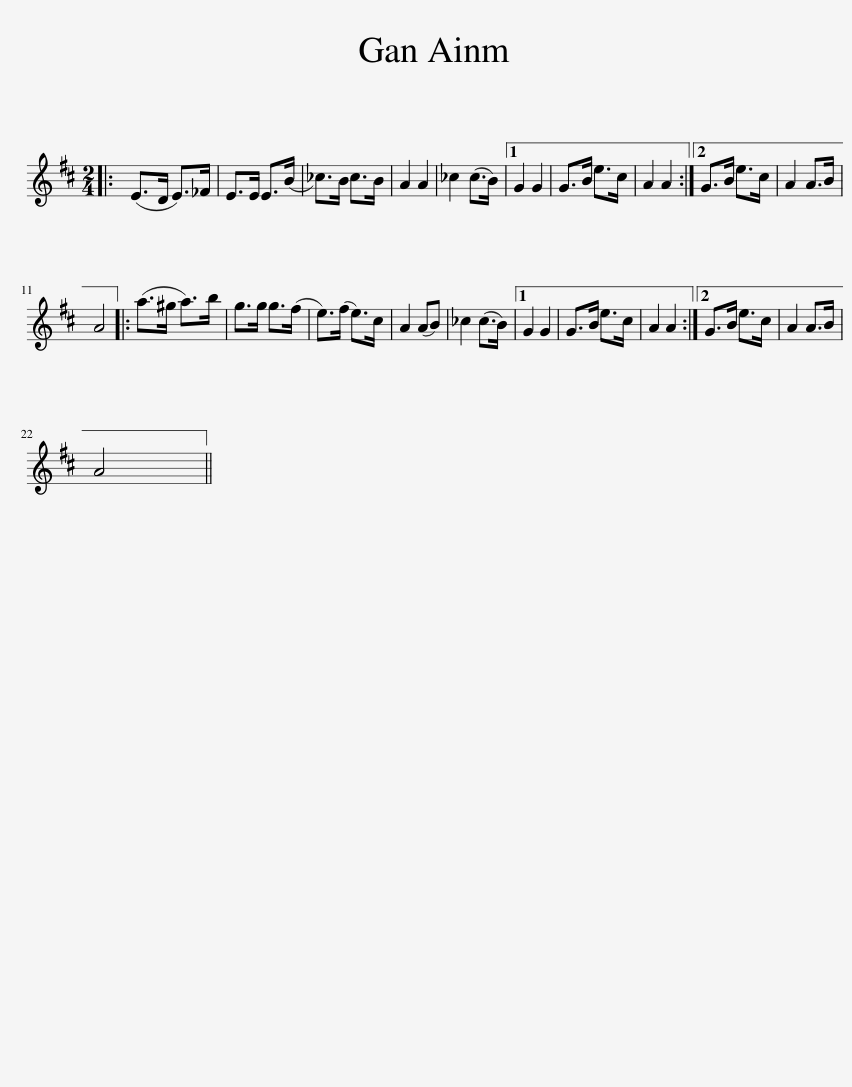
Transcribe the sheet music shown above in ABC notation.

X:1
L:1/8
M:2/4
I:linebreak $
K:D
V:1 treble
V:1
|: (E>D E>)_F | E>E E>(B | _c>)B c>B | A2 A2 | _c2 (c>B) |1 %5
 G2 G2 | G>B e>c | A2 A2 :|2 G>B e>c | A2 A>B |$ %10
 A4 |: (a>^g a>)b | g>g g>(f | e>)(f e>)c | A2 (AB) | %15
 _c2 (c>B) |1 G2 G2 | G>B e>c | A2 A2 :|2 G>B e>c | %20
 A2 A>B |$ A4 || %22
